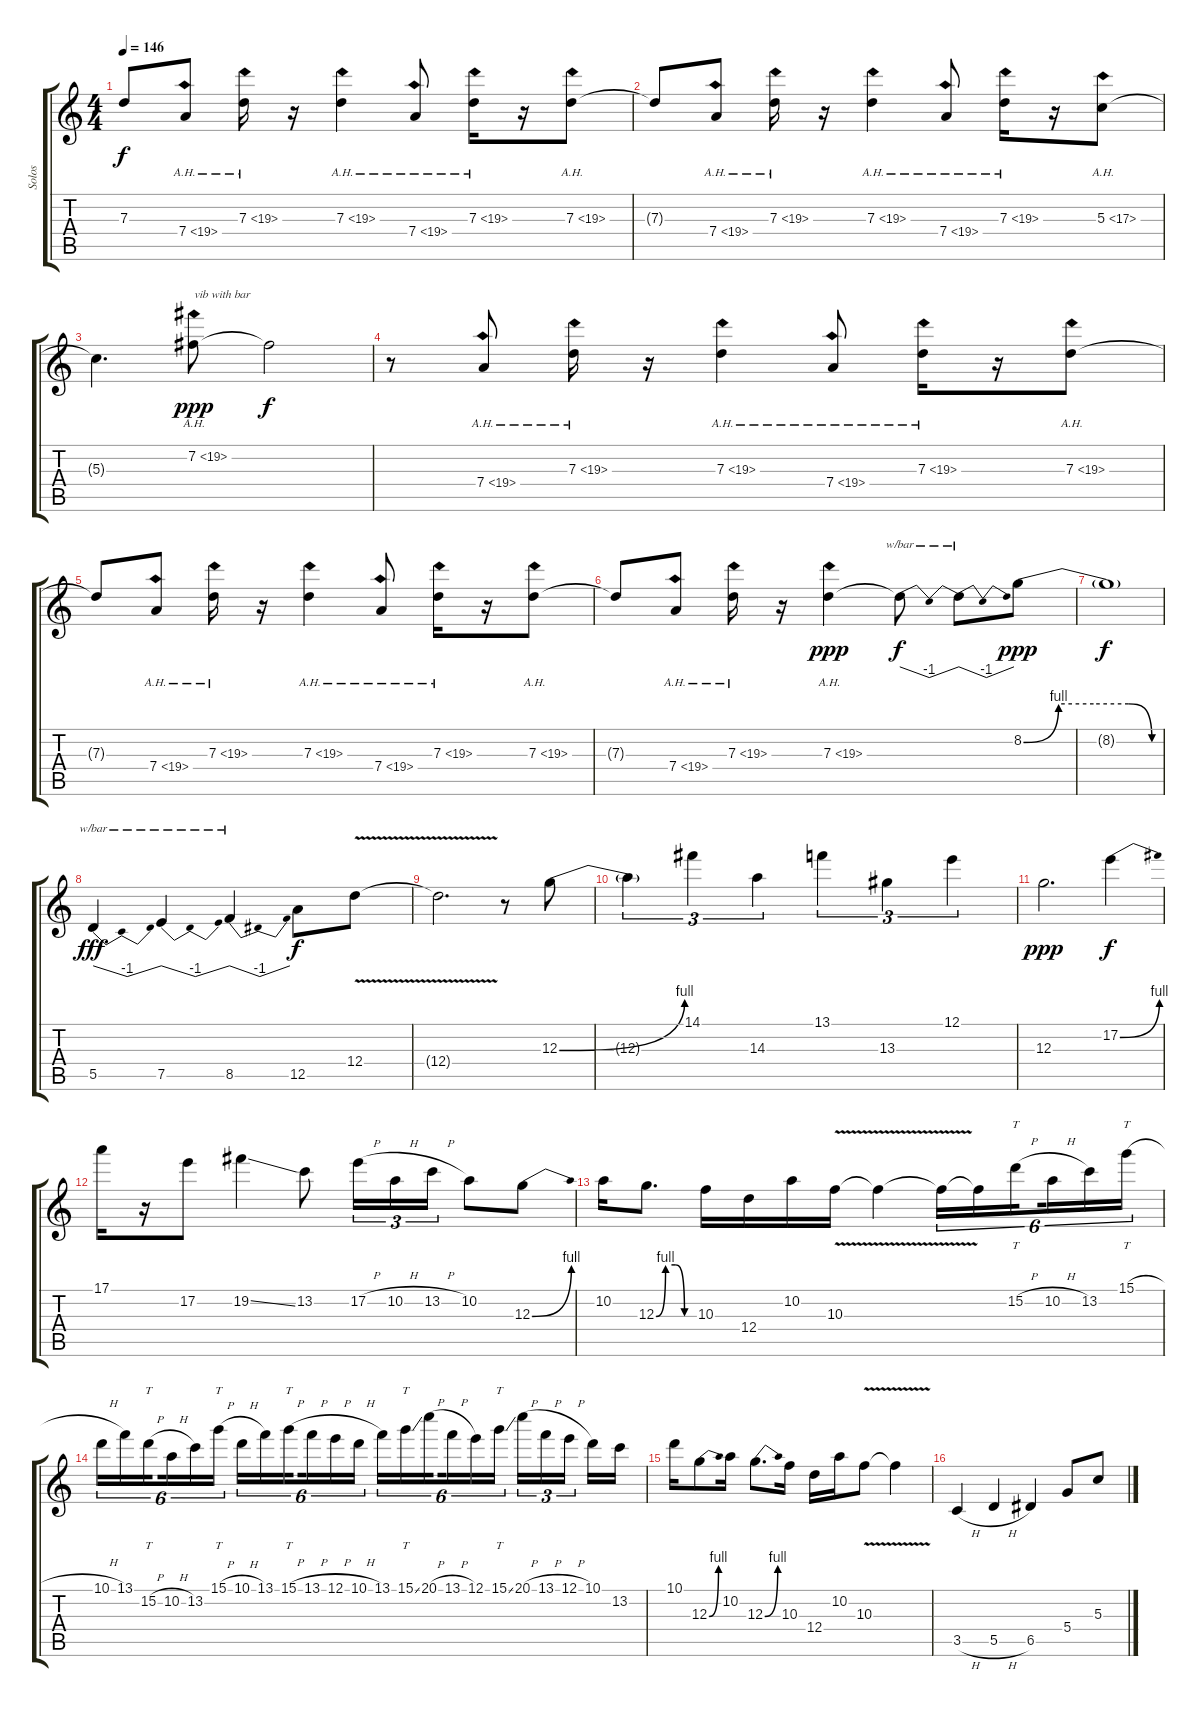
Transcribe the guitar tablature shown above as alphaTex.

\track ("Solos" "Solos") {instrument overdrivenguitar}
\staff {score tabs}
\tuning (E4 B3 G3 D3 A2 E2) {hide}
\ts (4 4)
\tempo 146
\clef g2
\ks c
7.3{t}.8{dy f} 7.4{ah 12}.8 7.3{ah 12}.16 r.16 7.3{ah 12}.4 7.4{ah 12}.8 7.3{ah 12}.16 r.16 7.3{ah 12}.8 |
7.3{t}.8 7.4{ah 12}.8 7.3{ah 12}.16 r.16 7.3{ah 12}.4 7.4{ah 12}.8 7.3{ah 12}.16 r.16 5.3{ah 12}.8 |
5.3{t}.4{d} 7.2{ah 12}.8{txt "vib with bar" dy ppp} 7.2{t}.2{dy f} |
r.8 7.4{ah 12}.8 7.3{ah 12}.16 r.16 7.3{ah 12}.4 7.4{ah 12}.8 7.3{ah 12}.16 r.16 7.3{ah 12}.8 |
7.3{t}.8 7.4{ah 12}.8 7.3{ah 12}.16 r.16 7.3{ah 12}.4 7.4{ah 12}.8 7.3{ah 12}.16 r.16 7.3{ah 12}.8 |
7.3{t}.8 7.4{ah 12}.8 7.3{ah 12}.16 r.16 7.3{ah 12}.4{dy ppp} 7.3{t}.8{tbe (dip default 0 0 30 -4 60 0) dy f} 7.3{t}.8{tbe (dip default 0 0 30 -4 60 0)} 8.2{be (custom 0 0 15 4 30 4 45 4 55 0 60 0)}.8{dy ppp} |
8.2{t}.1{dy f} |
5.5.4{tbe (dip default 0 0 30 -4 60 0) dy fff} 7.5.4{tbe (dip default 0 0 30 -4 60 0)} 8.5.4{tbe (dip default 0 0 30 -4 60 0)} 12.5.8{dy f} 12.4{v}.8 |
12.4{t}.2{d} r.8 12.3{be (bend 0 0 60 4)}.8 |
12.3{t}.4{tu (3 2)} 14.1.4{tu (3 2)} 14.3.4{tu (3 2)} 13.1.4{tu (3 2)} 13.3.4{tu (3 2)} 12.1.4{tu (3 2)} |
12.3.2{d dy ppp} 17.2{be (bend 0 0 60 4)}.4{dy f} |
17.1.16 r.16 17.2.8 19.2{ss}.4 13.2.8 17.2{h}.16{tu (3 2)} 10.2{h}.16{tu (3 2)} 13.2{h}.16{tu (3 2)} 10.2.8 12.3{be (bend 0 0 60 4)}.8 |
10.2.16 12.3{be (custom 0 0 15 4 30 4 45 0 60 0)}.8{d} 10.3.16 12.4.16 10.2.16 10.3{v}.16 10.3{v t}.4 10.3{t}.16{tu (6 4)} 10.3{t}.16{tu (6 4)} 15.2{h}.16{tt tu (6 4) beam splitsecondary} 10.2{h}.16{tu (6 4)} 13.2.16{tu (6 4)} 15.1{h}.16{tt tu (6 4)} |
10.1{h}.16{tu (6 4)} 13.1.16{tu (6 4)} 15.2{h}.16{tt tu (6 4) beam splitsecondary} 10.2{h}.16{tu (6 4)} 13.2.16{tu (6 4)} 15.1{h}.16{tt tu (6 4)} 10.1{h}.16{tu (6 4)} 13.1.16{tu (6 4)} 15.1{h}.16{tt tu (6 4) beam splitsecondary} 13.1{h}.16{tu (6 4)} 12.1{h}.16{tu (6 4)} 10.1{h}.16{tu (6 4)} 13.1.16{tu (6 4)} 15.1{ss}.16{tt tu (6 4)} 20.1{h}.16{tu (6 4) beam splitsecondary} 13.1{h}.16{tu (6 4)} 12.1.16{tu (6 4)} 15.1{ss}.16{tt tu (6 4)} 20.1{h}.16{tu (3 2)} 13.1{h}.16{tu (3 2)} 12.1{h}.16{tu (3 2) beam splitsecondary} 10.1.16 13.2.16 |
10.1.16 12.3{be (bend 0 0 60 4)}.8 10.2.16 12.3{be (bend 0 0 60 4)}.8{d} 10.3.16 12.4.16 10.2.16 10.3{v}.8 10.3{t}.4 |
3.5{h}.4 5.5{h}.4 6.5.4 5.4.8 5.3.8
